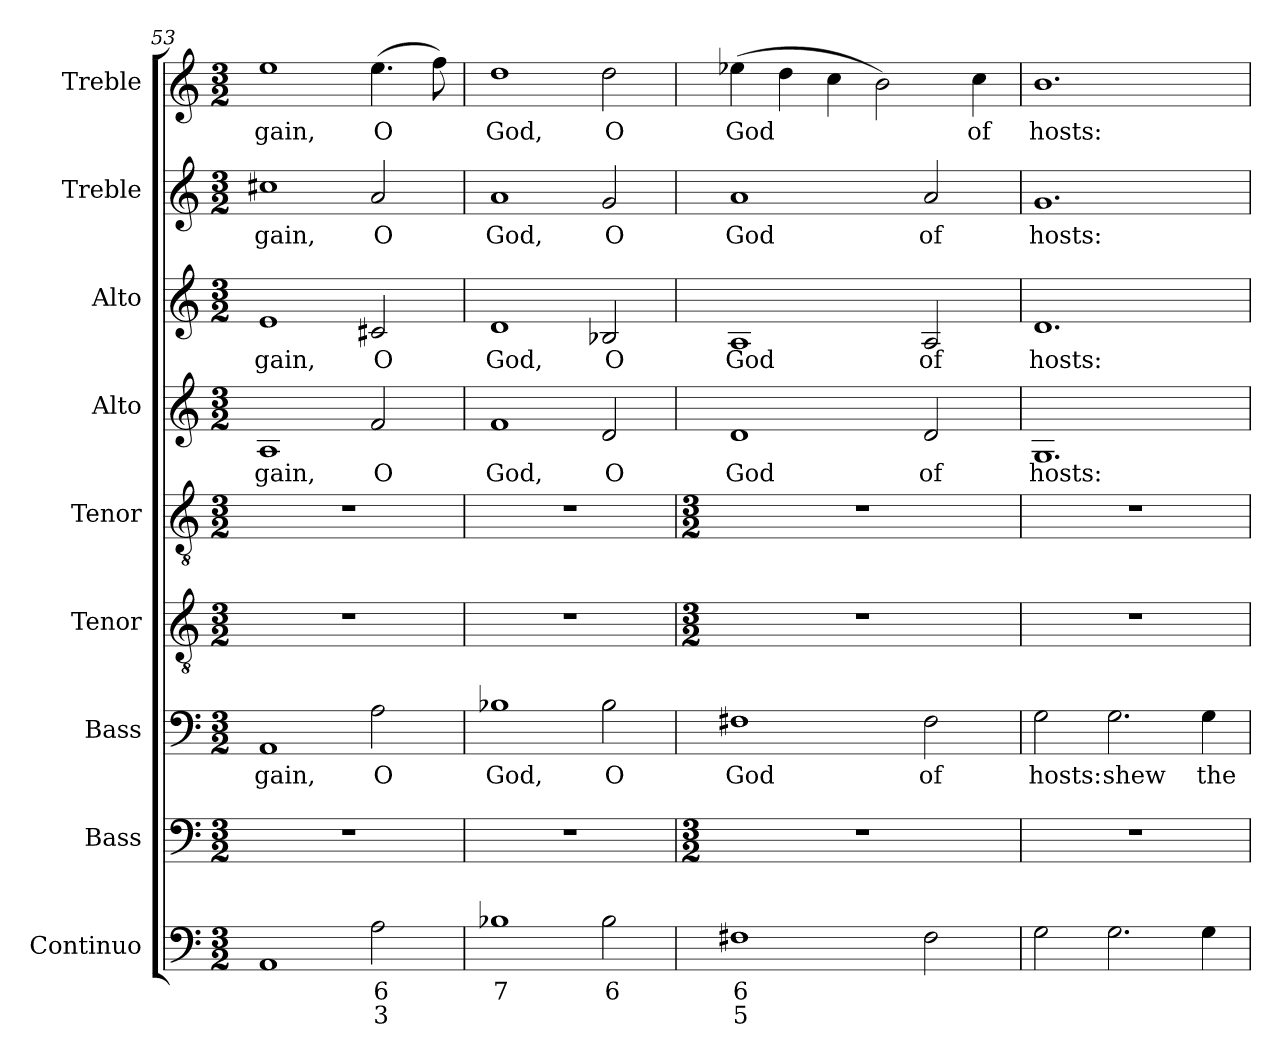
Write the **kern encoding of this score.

**kern	**text	**text	**kern	**kern	**text	**kern	**kern	**kern	**text	**kern	**text	**kern	**text	**kern	**text
*part9	*part9	*part9	*part8	*part7	*part7	*part6	*part5	*part4	*part4	*part3	*part3	*part2	*part2	*part1	*part1
*staff9	*staff9	*staff9	*staff8	*staff7	*staff7	*staff6	*staff5	*staff4	*staff4	*staff3	*staff3	*staff2	*staff2	*staff1	*staff1
*I"Continuo	*	*	*I"Bass	*I"Bass	*	*I"Tenor	*I"Tenor	*I"Alto	*	*I"Alto	*	*I"Treble	*	*I"Treble	*
*	*	*	*I'B	*I'B	*	*I'T	*I'T	*I'A	*	*I'A	*	*	*	*	*
*clefF4	*	*	*clefF4	*clefF4	*	*clefGv2	*clefGv2	*clefG2	*	*clefG2	*	*clefG2	*	*clefG2	*
*k[]	*	*	*k[]	*k[]	*	*k[]	*k[]	*k[]	*	*k[]	*	*k[]	*	*k[]	*
*C:	*	*	*C:	*C:	*	*C:	*C:	*C:	*	*C:	*	*C:	*	*C:	*
*M3/2	*	*	*M3/2	*M3/2	*	*M3/2	*M3/2	*M3/2	*	*M3/2	*	*M3/2	*	*M3/2	*
=53	=53	=53	=53	=53	=53	=53	=53	=53	=53	=53	=53	=53	=53	=53	=53
!	!	!	!	!	!LO:LY:b	!	!	!	!LO:LY:b	!	!LO:LY:b	!	!LO:LY:b	!	!LO:LY:b
1AA	.	.	1.r	1AA	-gain,	1.r	1.r	1A	-gain,	1e	-gain,	1cc#X	-gain,	1ee	-gain,
!	!LO:LY:b	!LO:LY:b	!	!	!LO:LY:b	!	!	!	!LO:LY:b	!	!LO:LY:b	!	!LO:LY:b	!	!LO:LY:b
2A	6	3	.	2A	O	.	.	2f	O	2c#X	O	2a	O	(>4.ee	O
.	.	.	.	.	.	.	.	.	.	.	.	.	.	8ff)	.
=54	=54	=54	=54	=54	=54	=54	=54	=54	=54	=54	=54	=54	=54	=54	=54
!	!LO:LY:b	!	!	!	!LO:LY:b	!	!	!	!LO:LY:b	!	!LO:LY:b	!	!LO:LY:b	!	!LO:LY:b
1B-X	7	.	1.r	1B-X	God,	1.r	1.r	1f	God,	1d	God,	1a	God,	1dd	God,
!	!LO:LY:b	!	!	!	!LO:LY:b	!	!	!	!LO:LY:b	!	!LO:LY:b	!	!LO:LY:b	!	!LO:LY:b
2B-	6	.	.	2B-	O	.	.	2d	O	2B-X	O	2g	O	2dd	O
!!LO:LB:g=z
=55	=55	=55	=55	=55	=55	=55	=55	=55	=55	=55	=55	=55	=55	=55	=55
*	*	*	*M3/2	*	*	*M3/2	*M3/2	*	*	*	*	*	*	*	*
!	!LO:LY:b	!LO:LY:b	!	!	!LO:LY:b	!	!	!	!LO:LY:b	!	!LO:LY:b	!	!LO:LY:b	!	!LO:LY:b
1F#X	6	5	1.r	1F#X	God	1.r	1.r	1d	God	1A	God	1a	God	(>4ee-X	God
.	.	.	.	.	.	.	.	.	.	.	.	.	.	4dd	.
.	.	.	.	.	.	.	.	.	.	.	.	.	.	4cc	.
.	.	.	.	.	.	.	.	.	.	.	.	.	.	2b)	.
!	!	!	!	!	!LO:LY:b	!	!	!	!LO:LY:b	!	!LO:LY:b	!	!LO:LY:b	!	!
2F#	.	.	.	2F#	of	.	.	2d	of	2A	of	2a	of	.	.
!	!	!	!	!	!	!	!	!	!	!	!	!	!	!	!LO:LY:b
.	.	.	.	.	.	.	.	.	.	.	.	.	.	4cc	of
=56	=56	=56	=56	=56	=56	=56	=56	=56	=56	=56	=56	=56	=56	=56	=56
!	!	!	!	!	!LO:LY:b	!	!	!	!LO:LY:b	!	!LO:LY:b	!	!LO:LY:b	!	!LO:LY:b
2G	.	.	1.r	2G	hosts:	1.r	1.r	1.G	hosts:	1.d	hosts:	1.g	hosts:	1.b	hosts:
!	!	!	!	!	!LO:LY:b	!	!	!	!	!	!	!	!	!	!
2.G	.	.	.	2.G	shew	.	.	.	.	.	.	.	.	.	.
!	!	!	!	!	!LO:LY:b	!	!	!	!	!	!	!	!	!	!
4G	.	.	.	4G	the	.	.	.	.	.	.	.	.	.	.
=	=	=	=	=	=	=	=	=	=	=	=	=	=	=	=
*-	*-	*-	*-	*-	*-	*-	*-	*-	*-	*-	*-	*-	*-	*-	*-
